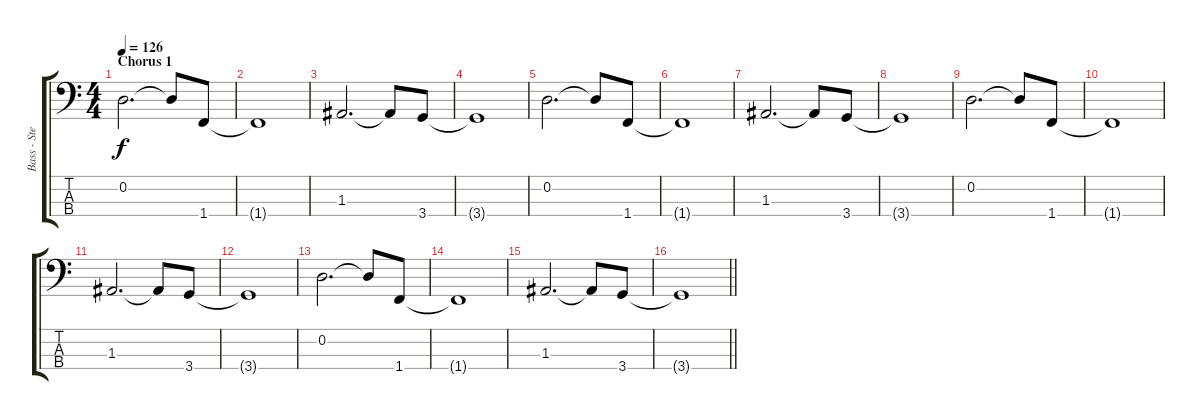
\track ("Bass - Stefanos" "Bass - Ste") {instrument electricbassfinger}
\staff {score tabs}
\tuning (G2 D2 A1 E1) {hide}
\ts (4 4)
\section ("" "Chorus 1")
\tempo 126
\clef f4
\ks c
0.2.2{d dy f} 0.2{t}.8 1.4.8 |
1.4{t}.1 |
1.3.2{d} 1.3{t}.8 3.4.8 |
3.4{t}.1 |
0.2.2{d} 0.2{t}.8 1.4.8 |
1.4{t}.1 |
1.3.2{d} 1.3{t}.8 3.4.8 |
3.4{t}.1 |
0.2.2{d} 0.2{t}.8 1.4.8 |
1.4{t}.1 |
1.3.2{d} 1.3{t}.8 3.4.8 |
3.4{t}.1 |
0.2.2{d} 0.2{t}.8 1.4.8 |
1.4{t}.1 |
1.3.2{d} 1.3{t}.8 3.4.8 |
\barLineRight lightlight
3.4{t}.1
